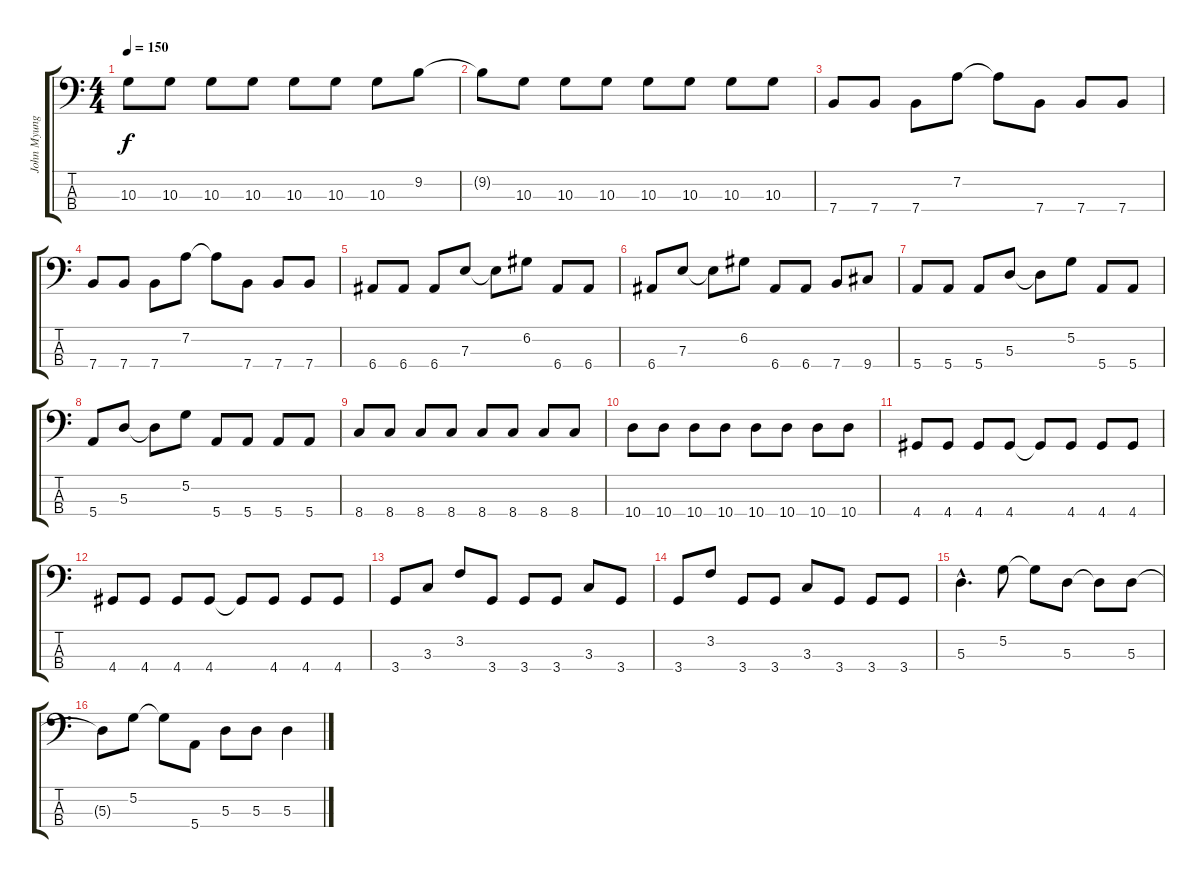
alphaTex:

\track ("John Myung: Bass" "John Myung") {instrument electricbassfinger}
\staff {score tabs}
\tuning (G2 D2 A1 E1) {hide}
\ts (4 4)
\tempo 150
\clef f4
\ks c
10.3.8{dy f} 10.3.8 10.3.8 10.3.8 10.3.8 10.3.8 10.3.8 9.2.8 |
9.2{t}.8 10.3.8 10.3.8 10.3.8 10.3.8 10.3.8 10.3.8 10.3.8 |
7.4.8 7.4.8 7.4.8 7.2.8 7.2{t}.8 7.4.8 7.4.8 7.4.8 |
7.4.8 7.4.8 7.4.8 7.2.8 7.2{t}.8 7.4.8 7.4.8 7.4.8 |
6.4.8 6.4.8 6.4.8 7.3.8 7.3{t}.8 6.2.8 6.4.8 6.4.8 |
6.4.8 7.3.8 7.3{t}.8 6.2.8 6.4.8 6.4.8 7.4.8 9.4.8 |
5.4.8 5.4.8 5.4.8 5.3.8 5.3{t}.8 5.2.8 5.4.8 5.4.8 |
5.4.8 5.3.8 5.3{t}.8 5.2.8 5.4.8 5.4.8 5.4.8 5.4.8 |
8.4.8 8.4.8 8.4.8 8.4.8 8.4.8 8.4.8 8.4.8 8.4.8 |
10.4.8 10.4.8 10.4.8 10.4.8 10.4.8 10.4.8 10.4.8 10.4.8 |
4.4.8 4.4.8 4.4.8 4.4.8 4.4{t}.8 4.4.8 4.4.8 4.4.8 |
4.4.8 4.4.8 4.4.8 4.4.8 4.4{t}.8 4.4.8 4.4.8 4.4.8 |
3.4.8 3.3.8 3.2.8 3.4.8 3.4.8 3.4.8 3.3.8 3.4.8 |
3.4.8 3.2.8 3.4.8 3.4.8 3.3.8 3.4.8 3.4.8 3.4.8 |
5.3{hac}.4{d} 5.2.8 5.2{t}.8 5.3.8 5.3{t}.8 5.3.8 |
5.3{t}.8 5.2.8 5.2{t}.8 5.4.8 5.3.8 5.3.8 5.3.4
